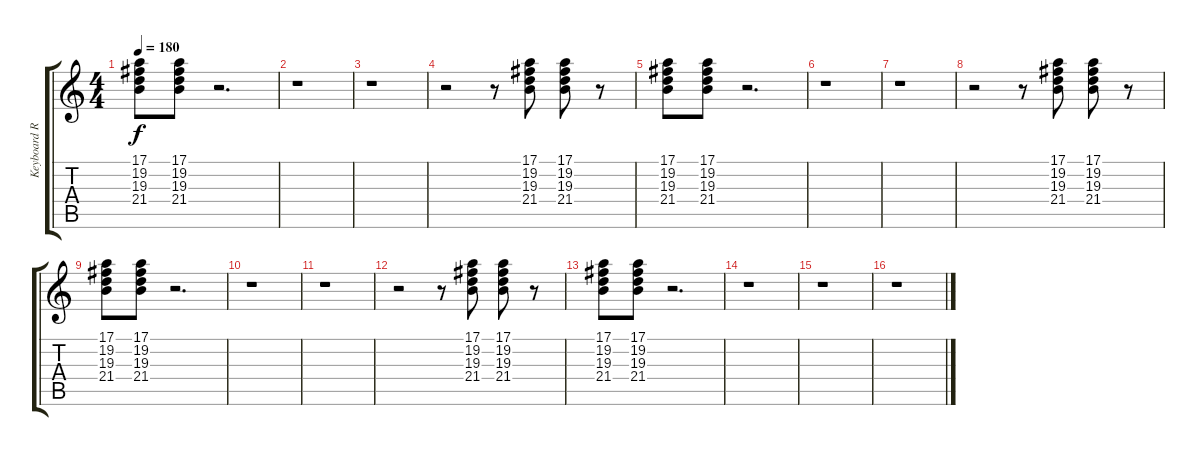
\track ("Keyboard R" "Keyboard R") {instrument electricgrandpiano}
\staff {score tabs}
\tuning (E4 B3 G3 D3 A2 E2) {hide}
\ts (4 4)
\tempo 180
\clef g2
\ks c
(17.1 19.2 19.3 21.4).8{dy f} (17.1 19.2 19.3 21.4).8 r.2{d} |
r.1 |
r.1 |
r.2 r.8 (17.1 19.2 19.3 21.4).8 (17.1 19.2 19.3 21.4).8 r.8 |
(17.1 19.2 19.3 21.4).8 (17.1 19.2 19.3 21.4).8 r.2{d} |
r.1 |
r.1 |
r.2 r.8 (17.1 19.2 19.3 21.4).8 (17.1 19.2 19.3 21.4).8 r.8 |
(17.1 19.2 19.3 21.4).8 (17.1 19.2 19.3 21.4).8 r.2{d} |
r.1 |
r.1 |
r.2 r.8 (17.1 19.2 19.3 21.4).8 (17.1 19.2 19.3 21.4).8 r.8 |
(17.1 19.2 19.3 21.4).8 (17.1 19.2 19.3 21.4).8 r.2{d} |
r.1 |
r.1 |
r.1
